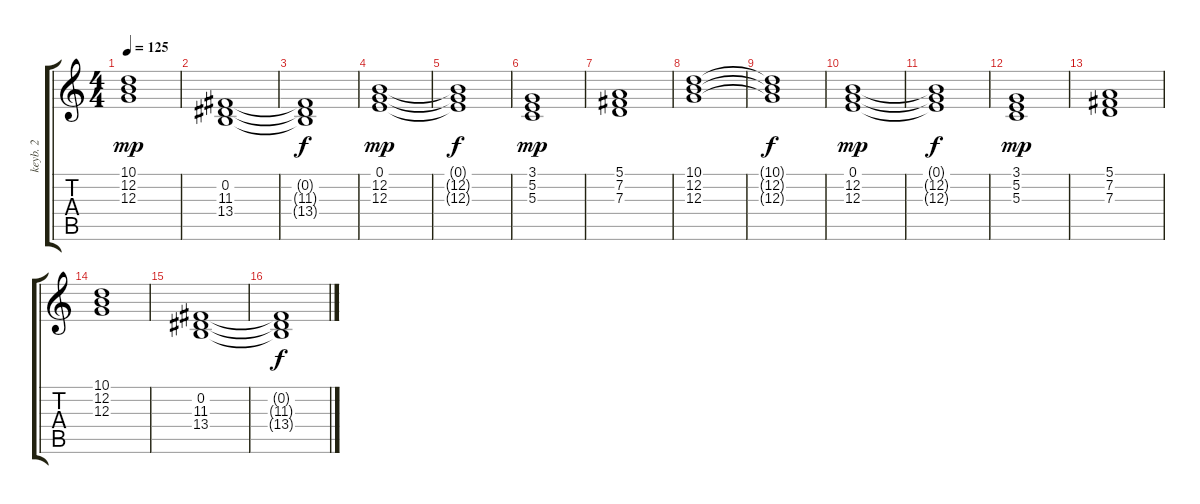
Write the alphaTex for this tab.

\track ("keyb. 2" "keyb. 2") {instrument stringensemble1}
\staff {score tabs}
\tuning (E4 B3 G3 D3 A2 E2) {hide}
\ts (4 4)
\tempo 125
\clef g2
\ks c
(10.1 12.2 12.3).1{dy mp} |
(0.2 11.3 13.4).1 |
(0.2{t} 11.3{t} 13.4{t}).1{dy f} |
(0.1 12.2 12.3).1{dy mp} |
(0.1{t} 12.2{t} 12.3{t}).1{dy f} |
(3.1 5.2 5.3).1{dy mp} |
(5.1 7.2 7.3).1 |
(10.1 12.2 12.3).1 |
(10.1{t} 12.2{t} 12.3{t}).1{dy f} |
(0.1 12.2 12.3).1{dy mp} |
(0.1{t} 12.2{t} 12.3{t}).1{dy f} |
(3.1 5.2 5.3).1{dy mp} |
(5.1 7.2 7.3).1 |
(10.1 12.2 12.3).1 |
(0.2 11.3 13.4).1 |
(0.2{t} 11.3{t} 13.4{t}).1{dy f}
